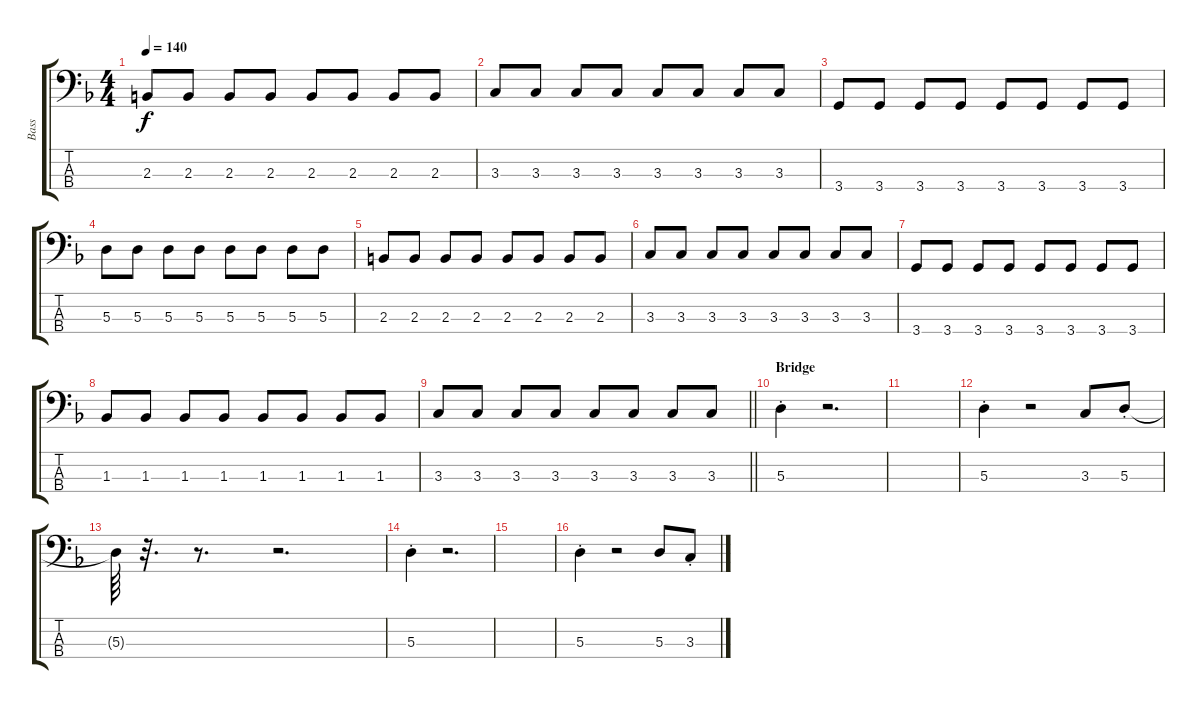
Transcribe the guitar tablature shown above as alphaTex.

\track ("Bass" "Bass") {instrument electricbasspick}
\staff {score tabs}
\tuning (G2 D2 A1 E1) {hide}
\ts (4 4)
\tempo 140
\clef f4
\ks f
2.3.8{dy f} 2.3.8 2.3.8 2.3.8 2.3.8 2.3.8 2.3.8 2.3.8 |
3.3.8 3.3.8 3.3.8 3.3.8 3.3.8 3.3.8 3.3.8 3.3.8 |
3.4.8 3.4.8 3.4.8 3.4.8 3.4.8 3.4.8 3.4.8 3.4.8 |
5.3.8 5.3.8 5.3.8 5.3.8 5.3.8 5.3.8 5.3.8 5.3.8 |
2.3.8 2.3.8 2.3.8 2.3.8 2.3.8 2.3.8 2.3.8 2.3.8 |
3.3.8 3.3.8 3.3.8 3.3.8 3.3.8 3.3.8 3.3.8 3.3.8 |
3.4.8 3.4.8 3.4.8 3.4.8 3.4.8 3.4.8 3.4.8 3.4.8 |
1.3.8 1.3.8 1.3.8 1.3.8 1.3.8 1.3.8 1.3.8 1.3.8 |
\barLineRight lightlight
3.3.8 3.3.8 3.3.8 3.3.8 3.3.8 3.3.8 3.3.8 3.3.8 |
\section ("" "Bridge")
5.3{st}.4 r.2{d} |
|
5.3{st}.4 r.2 3.3.8 5.3{st}.8 |
5.3{t}.64 r.32{d} r.8{d} r.2{d} |
5.3{st}.4 r.2{d} |
|
5.3{st}.4 r.2 5.3.8 3.3{st}.8
